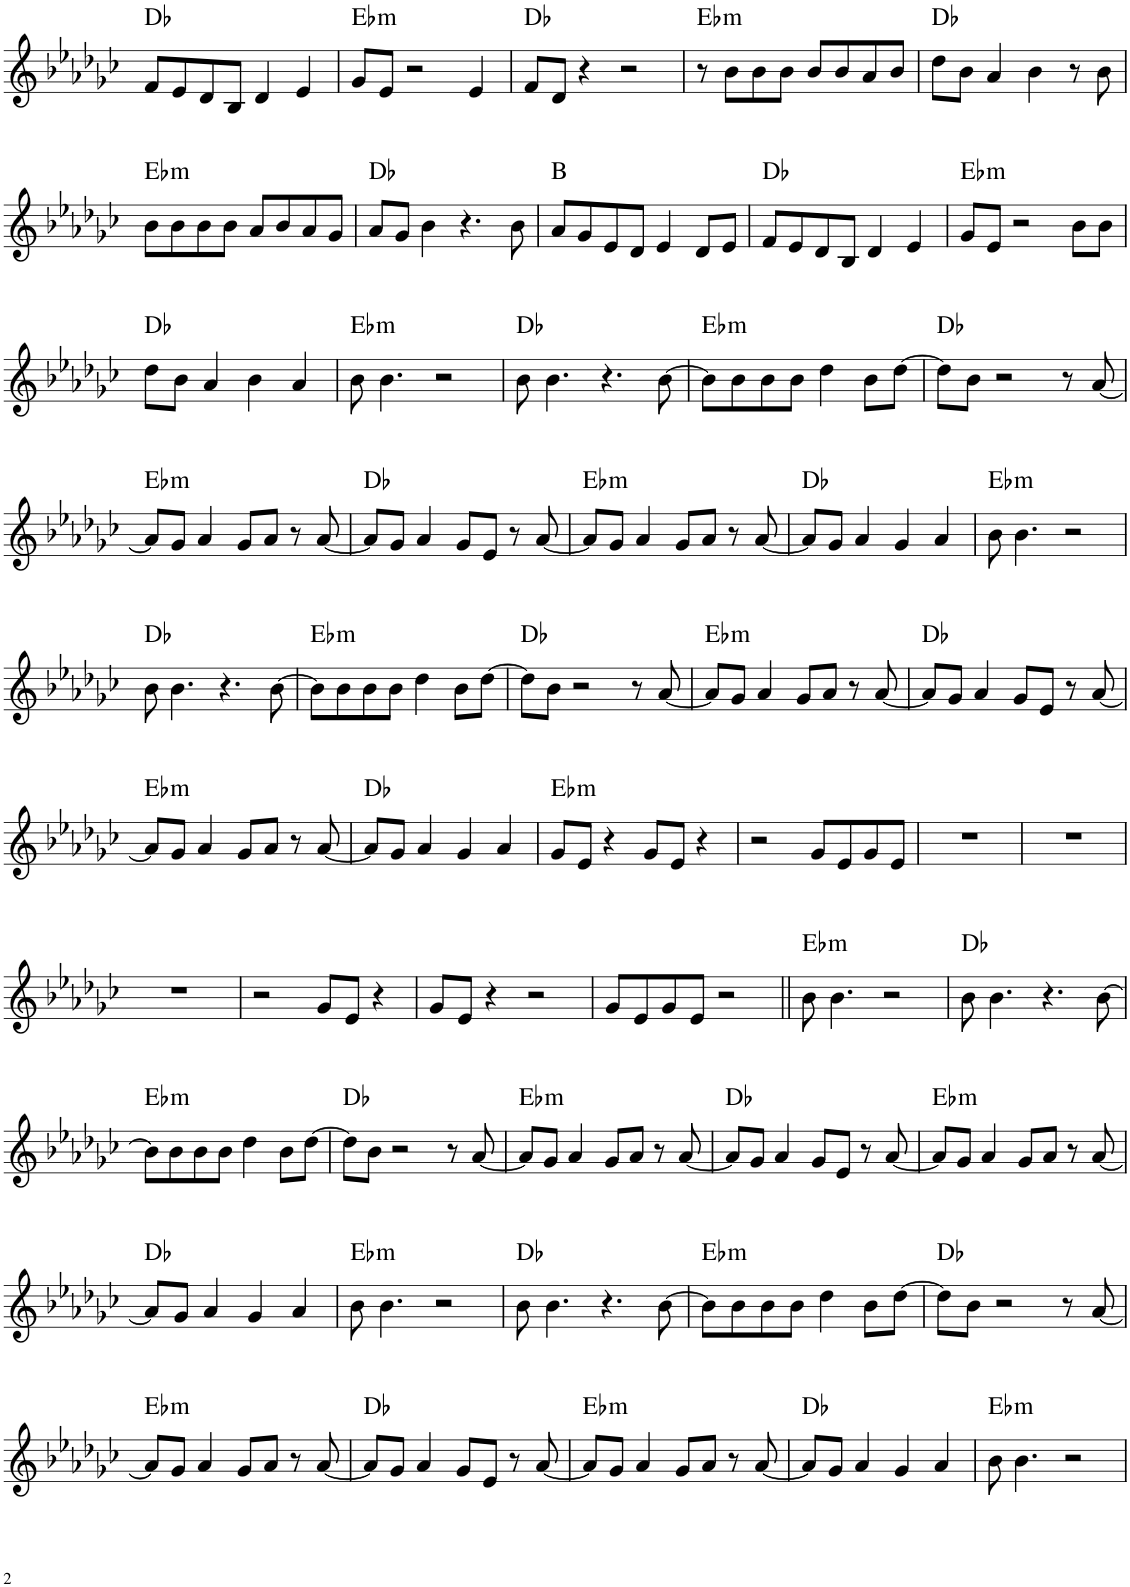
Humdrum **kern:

**kern	**harte
*part1	*part1
*staff1	*
*I"Piano	*
*I'Pno.	*
!!LO:PB:g=z
*clefG2	*
*k[b-e-a-d-g-c-]	*
*M4/4	*
=51	=51
8f/L	Db:maj
8e-/	.
8d-/	.
8B-/J	.
4d-/	.
4e-/	.
=52	=52
!	!LO:H:kt=m
8g-/L	Eb:min
8e-/J	.
2r	.
4e-/	.
=53	=53
8f/L	Db:maj
8d-/J	.
4r	.
2r	.
=54	=54
!	!LO:H:kt=m
8r	Eb:min
8b-\L	.
8b-\	.
8b-\J	.
8b-/L	.
8b-/	.
8a-/	.
8b-/J	.
=55	=55
8dd-\L	Db:maj
8b-\J	.
4a-/	.
4b-\	.
8r	.
8b-\	.
!!LO:LB:g=z
=56	=56
!	!LO:H:kt=m
8b-\L	Eb:min
8b-\	.
8b-\	.
8b-\J	.
8a-/L	.
8b-/	.
8a-/	.
8g-/J	.
=57	=57
8a-/L	Db:maj
8g-/J	.
4b-\	.
4.r	.
8b-\	.
=58	=58
8a-/L	B:maj
8g-/	.
8e-/	.
8d-/J	.
4e-/	.
8d-/L	.
8e-/J	.
=59	=59
8f/L	Db:maj
8e-/	.
8d-/	.
8B-/J	.
4d-/	.
4e-/	.
=60	=60
!	!LO:H:kt=m
8g-/L	Eb:min
8e-/J	.
2r	.
8b-\L	.
8b-\J	.
!!LO:LB:g=z
=61	=61
8dd-\L	Db:maj
8b-\J	.
4a-/	.
4b-\	.
4a-/	.
=62	=62
!	!LO:H:kt=m
8b-\	Eb:min
4.b-\	.
2r	.
=63	=63
8b-\	Db:maj
4.b-\	.
4.r	.
[8b-\	.
=64	=64
!	!LO:H:kt=m
8b-\L]	Eb:min
8b-\	.
8b-\	.
8b-\J	.
4dd-\	.
8b-\L	.
[8dd-\J	.
=65	=65
8dd-\L]	Db:maj
8b-\J	.
2r	.
8r	.
[8a-/	.
!!LO:LB:g=z
=66	=66
!	!LO:H:kt=m
8a-/L]	Eb:min
8g-/J	.
4a-/	.
8g-/L	.
8a-/J	.
8r	.
[8a-/	.
=67	=67
8a-/L]	Db:maj
8g-/J	.
4a-/	.
8g-/L	.
8e-/J	.
8r	.
[8a-/	.
=68	=68
!	!LO:H:kt=m
8a-/L]	Eb:min
8g-/J	.
4a-/	.
8g-/L	.
8a-/J	.
8r	.
[8a-/	.
=69	=69
8a-/L]	Db:maj
8g-/J	.
4a-/	.
4g-/	.
4a-/	.
=70	=70
!	!LO:H:kt=m
8b-\	Eb:min
4.b-\	.
2r	.
!!LO:LB:g=z
=71	=71
8b-\	Db:maj
4.b-\	.
4.r	.
[8b-\	.
=72	=72
!	!LO:H:kt=m
8b-\L]	Eb:min
8b-\	.
8b-\	.
8b-\J	.
4dd-\	.
8b-\L	.
[8dd-\J	.
=73	=73
8dd-\L]	Db:maj
8b-\J	.
2r	.
8r	.
[8a-/	.
=74	=74
!	!LO:H:kt=m
8a-/L]	Eb:min
8g-/J	.
4a-/	.
8g-/L	.
8a-/J	.
8r	.
[8a-/	.
=75	=75
8a-/L]	Db:maj
8g-/J	.
4a-/	.
8g-/L	.
8e-/J	.
8r	.
[8a-/	.
!!LO:LB:g=z
=76	=76
!	!LO:H:kt=m
8a-/L]	Eb:min
8g-/J	.
4a-/	.
8g-/L	.
8a-/J	.
8r	.
[8a-/	.
=77	=77
8a-/L]	Db:maj
8g-/J	.
4a-/	.
4g-/	.
4a-/	.
=78	=78
!	!LO:H:kt=m
8g-/L	Eb:min
8e-/J	.
4r	.
8g-/L	.
8e-/J	.
4r	.
=79	=79
2r	.
8g-/L	.
8e-/	.
8g-/	.
8e-/J	.
=80	=80
1r	.
=81	=81
1r	.
!!LO:LB:g=z
=82	=82
1r	.
=83	=83
2r	.
8g-/L	.
8e-/J	.
4r	.
=84	=84
8g-/L	.
8e-/J	.
4r	.
2r	.
=85	=85
8g-/L	.
8e-/	.
8g-/	.
8e-/J	.
2r	.
=86||	=86||
!	!LO:H:kt=m
8b-\	Eb:min
4.b-\	.
2r	.
=87	=87
8b-\	Db:maj
4.b-\	.
4.r	.
[8b-\	.
!!LO:LB:g=z
=88	=88
!	!LO:H:kt=m
8b-\L]	Eb:min
8b-\	.
8b-\	.
8b-\J	.
4dd-\	.
8b-\L	.
[8dd-\J	.
=89	=89
8dd-\L]	Db:maj
8b-\J	.
2r	.
8r	.
[8a-/	.
=90	=90
!	!LO:H:kt=m
8a-/L]	Eb:min
8g-/J	.
4a-/	.
8g-/L	.
8a-/J	.
8r	.
[8a-/	.
=91	=91
8a-/L]	Db:maj
8g-/J	.
4a-/	.
8g-/L	.
8e-/J	.
8r	.
[8a-/	.
=92	=92
!	!LO:H:kt=m
8a-/L]	Eb:min
8g-/J	.
4a-/	.
8g-/L	.
8a-/J	.
8r	.
[8a-/	.
!!LO:LB:g=z
=93	=93
8a-/L]	Db:maj
8g-/J	.
4a-/	.
4g-/	.
4a-/	.
=94	=94
!	!LO:H:kt=m
8b-\	Eb:min
4.b-\	.
2r	.
=95	=95
8b-\	Db:maj
4.b-\	.
4.r	.
[8b-\	.
=96	=96
!	!LO:H:kt=m
8b-\L]	Eb:min
8b-\	.
8b-\	.
8b-\J	.
4dd-\	.
8b-\L	.
[8dd-\J	.
=97	=97
8dd-\L]	Db:maj
8b-\J	.
2r	.
8r	.
[8a-/	.
!!LO:LB:g=z
=98	=98
!	!LO:H:kt=m
8a-/L]	Eb:min
8g-/J	.
4a-/	.
8g-/L	.
8a-/J	.
8r	.
[8a-/	.
=99	=99
8a-/L]	Db:maj
8g-/J	.
4a-/	.
8g-/L	.
8e-/J	.
8r	.
[8a-/	.
=100	=100
!	!LO:H:kt=m
8a-/L]	Eb:min
8g-/J	.
4a-/	.
8g-/L	.
8a-/J	.
8r	.
[8a-/	.
=101	=101
8a-/L]	Db:maj
8g-/J	.
4a-/	.
4g-/	.
4a-/	.
=102	=102
!	!LO:H:kt=m
8b-\	Eb:min
4.b-\	.
2r	.
=	=
*-	*-
